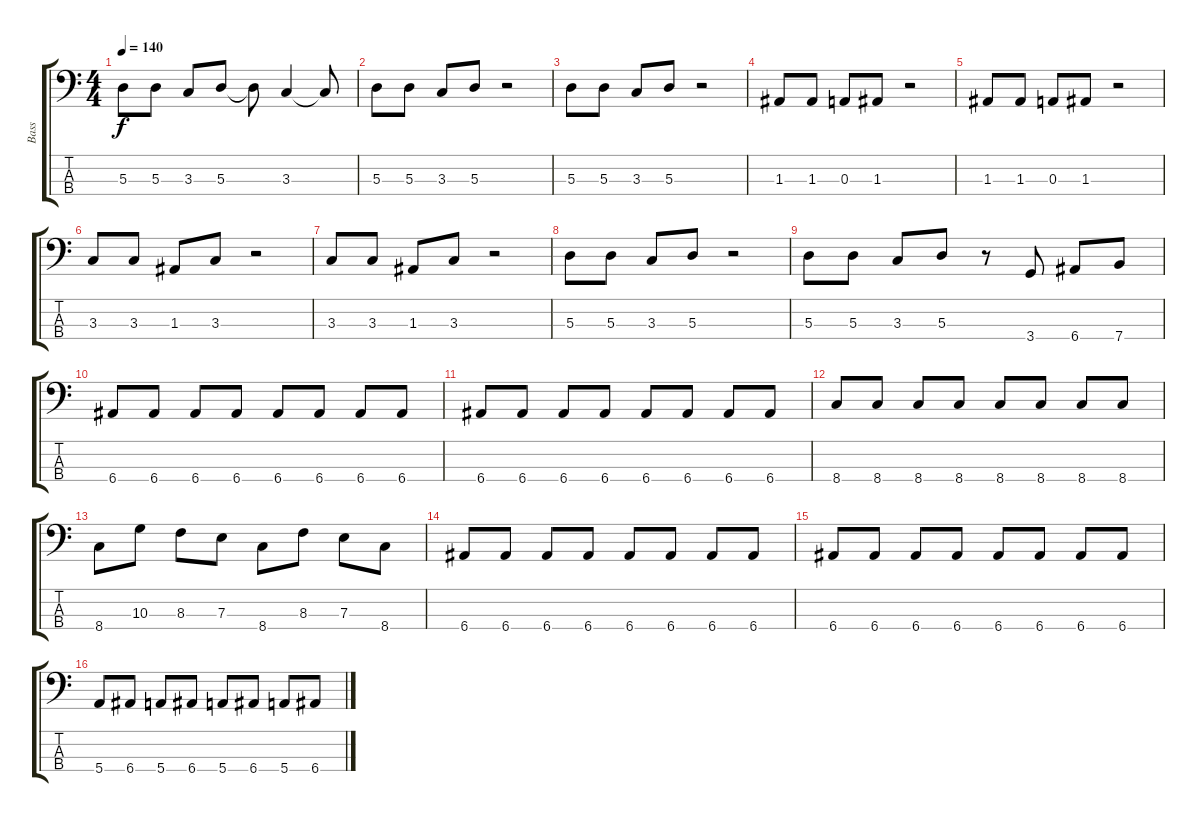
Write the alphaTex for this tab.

\track ("Bass" "Bass") {instrument electricbassfinger}
\staff {score tabs}
\tuning (G2 D2 A1 E1) {hide}
\ts (4 4)
\tempo 140
\clef f4
\ks c
5.3.8{dy f} 5.3.8 3.3.8 5.3.8 5.3{t}.8 3.3.4 3.3{t}.8 |
5.3.8 5.3.8 3.3.8 5.3.8 r.2 |
5.3.8 5.3.8 3.3.8 5.3.8 r.2 |
1.3.8 1.3.8 0.3.8 1.3.8 r.2 |
1.3.8 1.3.8 0.3.8 1.3.8 r.2 |
3.3.8 3.3.8 1.3.8 3.3.8 r.2 |
3.3.8 3.3.8 1.3.8 3.3.8 r.2 |
5.3.8 5.3.8 3.3.8 5.3.8 r.2 |
5.3.8 5.3.8 3.3.8 5.3.8 r.8 3.4.8 6.4.8 7.4.8 |
6.4.8 6.4.8 6.4.8 6.4.8 6.4.8 6.4.8 6.4.8 6.4.8 |
6.4.8 6.4.8 6.4.8 6.4.8 6.4.8 6.4.8 6.4.8 6.4.8 |
8.4.8 8.4.8 8.4.8 8.4.8 8.4.8 8.4.8 8.4.8 8.4.8 |
8.4.8 10.3.8 8.3.8 7.3.8 8.4.8 8.3.8 7.3.8 8.4.8 |
6.4.8 6.4.8 6.4.8 6.4.8 6.4.8 6.4.8 6.4.8 6.4.8 |
6.4.8 6.4.8 6.4.8 6.4.8 6.4.8 6.4.8 6.4.8 6.4.8 |
5.4.8 6.4.8 5.4.8 6.4.8 5.4.8 6.4.8 5.4.8 6.4.8
